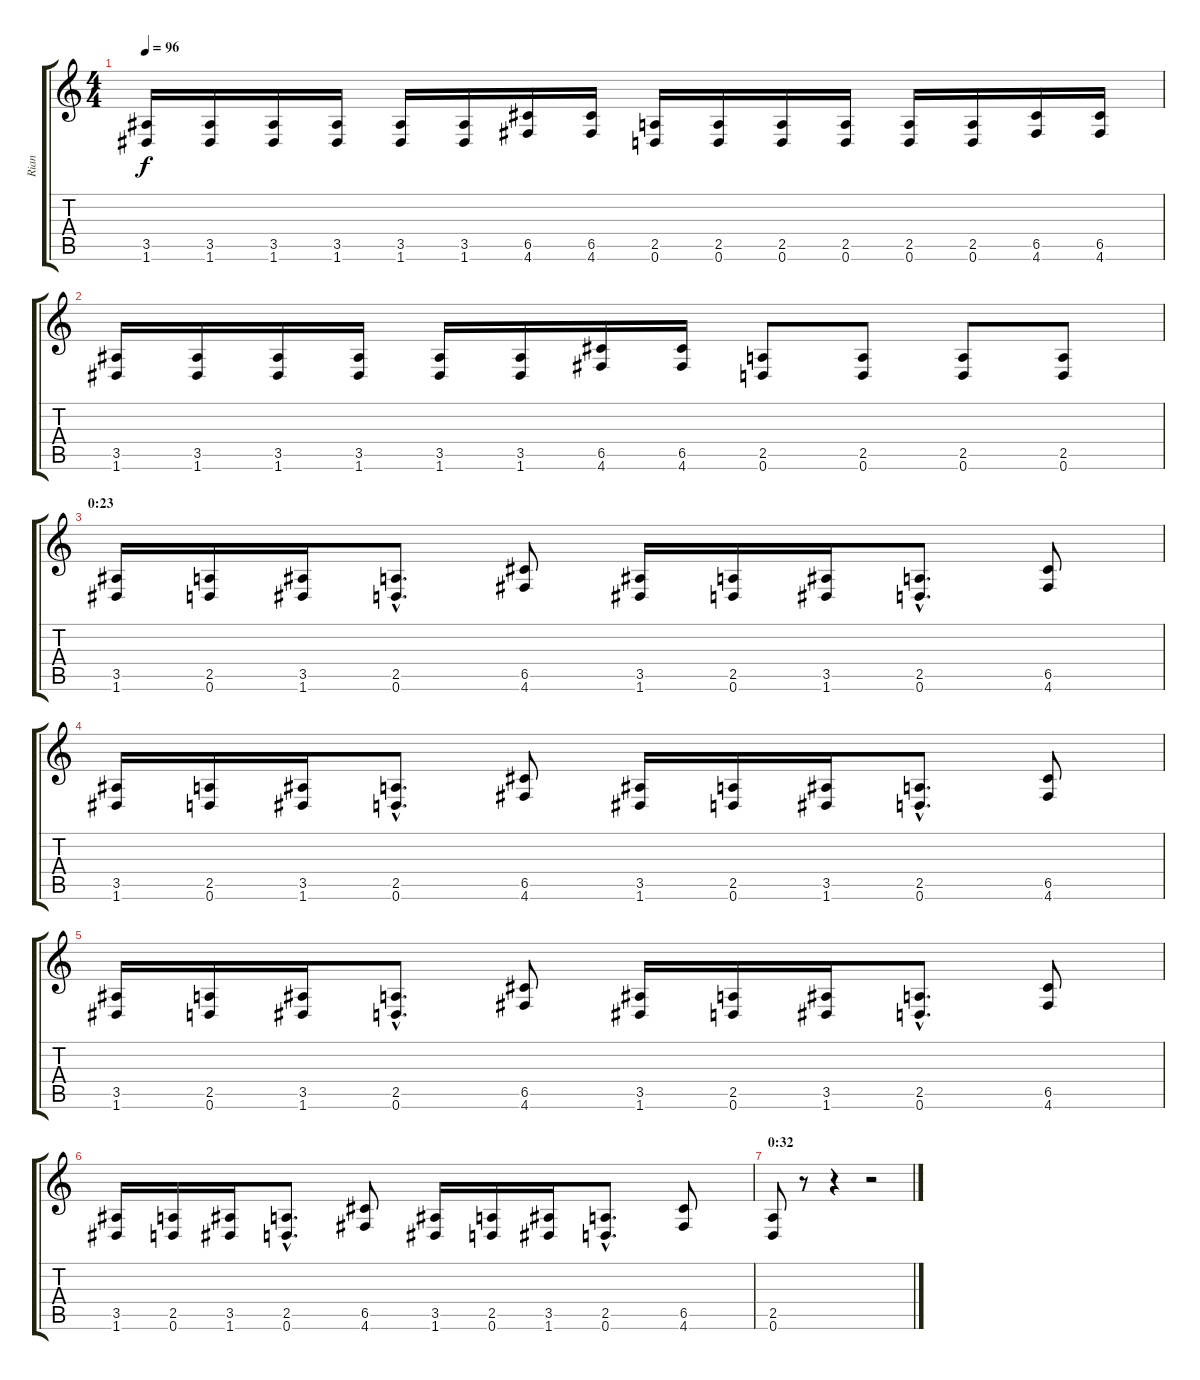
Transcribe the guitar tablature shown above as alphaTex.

\track ("Rian" "Rian") {instrument distortionguitar}
\staff {score tabs}
\tuning (D4 A3 F3 C3 G2 D2) {hide}
\ts (4 4)
\tempo 96
\clef g2
\ks c
(3.5 1.6).16{dy f} (3.5 1.6).16 (3.5 1.6).16 (3.5 1.6).16 (3.5 1.6).16 (3.5 1.6).16 (6.5 4.6).16 (6.5 4.6).16 (2.5 0.6).16 (2.5 0.6).16 (2.5 0.6).16 (2.5 0.6).16 (2.5 0.6).16 (2.5 0.6).16 (6.5 4.6).16 (6.5 4.6).16 |
(3.5 1.6).16 (3.5 1.6).16 (3.5 1.6).16 (3.5 1.6).16 (3.5 1.6).16 (3.5 1.6).16 (6.5 4.6).16 (6.5 4.6).16 (2.5 0.6).8 (2.5 0.6).8 (2.5 0.6).8 (2.5 0.6).8 |
\section ("" "0:23")
(3.5 1.6).16 (2.5 0.6).16 (3.5 1.6).16 (2.5{hac} 0.6{hac}).8{d} (6.5 4.6).8 (3.5 1.6).16 (2.5 0.6).16 (3.5 1.6).16 (2.5{hac} 0.6{hac}).8{d} (6.5 4.6).8 |
(3.5 1.6).16 (2.5 0.6).16 (3.5 1.6).16 (2.5{hac} 0.6{hac}).8{d} (6.5 4.6).8 (3.5 1.6).16 (2.5 0.6).16 (3.5 1.6).16 (2.5{hac} 0.6{hac}).8{d} (6.5 4.6).8 |
(3.5 1.6).16 (2.5 0.6).16 (3.5 1.6).16 (2.5{hac} 0.6{hac}).8{d} (6.5 4.6).8 (3.5 1.6).16 (2.5 0.6).16 (3.5 1.6).16 (2.5{hac} 0.6{hac}).8{d} (6.5 4.6).8 |
(3.5 1.6).16 (2.5 0.6).16 (3.5 1.6).16 (2.5{hac} 0.6{hac}).8{d} (6.5 4.6).8 (3.5 1.6).16 (2.5 0.6).16 (3.5 1.6).16 (2.5{hac} 0.6{hac}).8{d} (6.5 4.6).8 |
\section ("" "0:32")
(2.5 0.6).8 r.8 r.4 r.2
